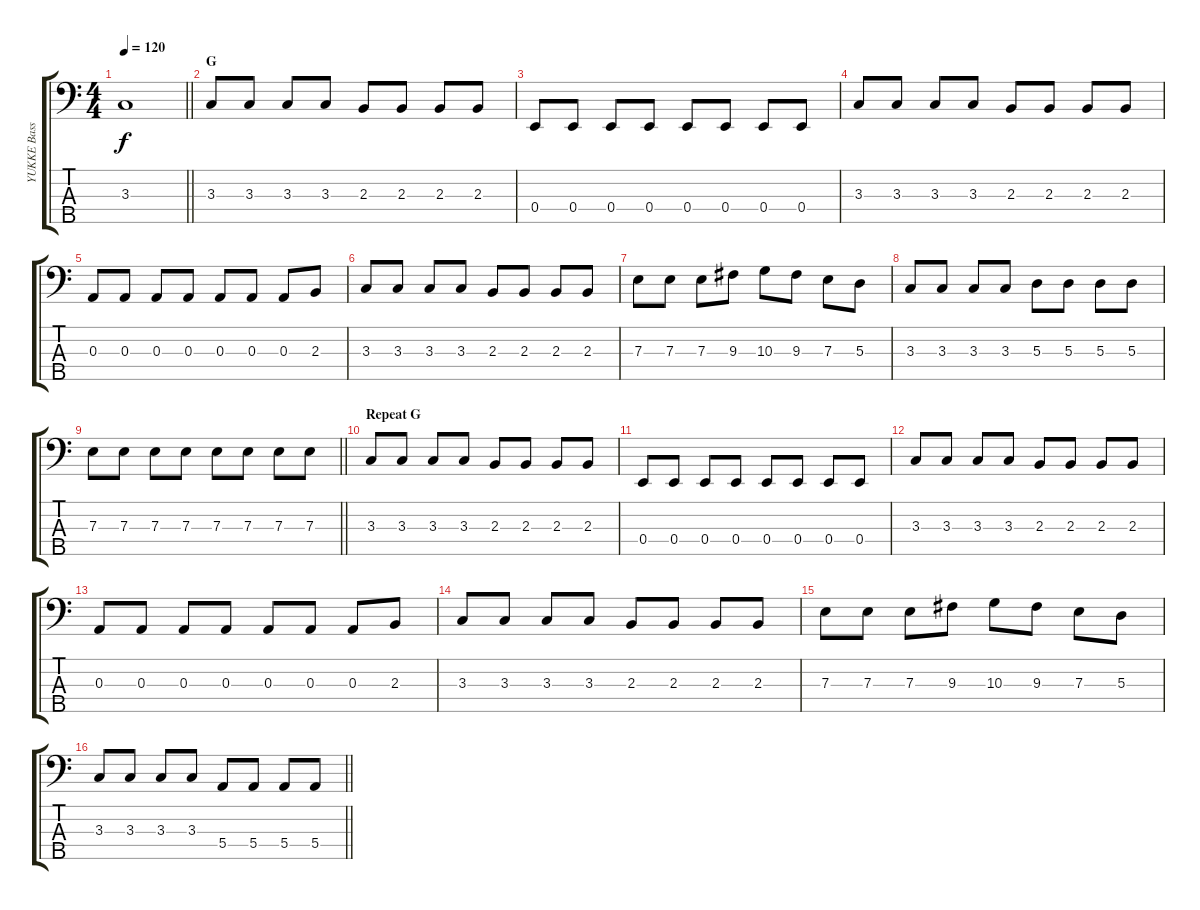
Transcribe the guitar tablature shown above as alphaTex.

\track ("YUKKE Bass" "YUKKE Bass") {instrument electricbassfinger}
\staff {score tabs}
\tuning (G2 D2 A1 E1 B0) {hide}
\ts (4 4)
\tempo 120
\clef f4
\barLineRight lightlight
\ks c
3.3{t}.1{dy f} |
\section ("" "G")
3.3.8 3.3.8 3.3.8 3.3.8 2.3.8 2.3.8 2.3.8 2.3.8 |
0.4.8 0.4.8 0.4.8 0.4.8 0.4.8 0.4.8 0.4.8 0.4.8 |
3.3.8 3.3.8 3.3.8 3.3.8 2.3.8 2.3.8 2.3.8 2.3.8 |
0.3.8 0.3.8 0.3.8 0.3.8 0.3.8 0.3.8 0.3.8 2.3.8 |
3.3.8 3.3.8 3.3.8 3.3.8 2.3.8 2.3.8 2.3.8 2.3.8 |
7.3.8 7.3.8 7.3.8 9.3.8 10.3.8 9.3.8 7.3.8 5.3.8 |
3.3.8 3.3.8 3.3.8 3.3.8 5.3.8 5.3.8 5.3.8 5.3.8 |
\barLineRight lightlight
7.3.8 7.3.8 7.3.8 7.3.8 7.3.8 7.3.8 7.3.8 7.3.8 |
\section ("" "Repeat G")
3.3.8 3.3.8 3.3.8 3.3.8 2.3.8 2.3.8 2.3.8 2.3.8 |
0.4.8 0.4.8 0.4.8 0.4.8 0.4.8 0.4.8 0.4.8 0.4.8 |
3.3.8 3.3.8 3.3.8 3.3.8 2.3.8 2.3.8 2.3.8 2.3.8 |
0.3.8 0.3.8 0.3.8 0.3.8 0.3.8 0.3.8 0.3.8 2.3.8 |
3.3.8 3.3.8 3.3.8 3.3.8 2.3.8 2.3.8 2.3.8 2.3.8 |
7.3.8 7.3.8 7.3.8 9.3.8 10.3.8 9.3.8 7.3.8 5.3.8 |
\barLineRight lightlight
3.3.8 3.3.8 3.3.8 3.3.8 5.4.8 5.4.8 5.4.8 5.4.8
